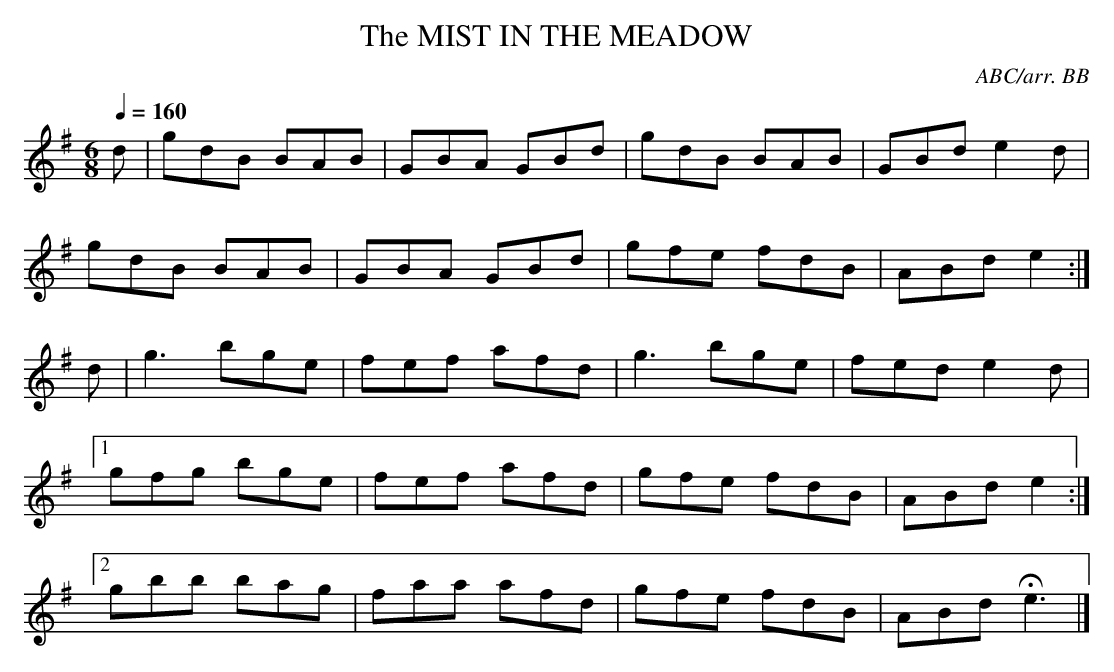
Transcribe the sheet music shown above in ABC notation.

X:1
T:MIST IN THE MEADOW, The
C:ABC/arr. BB
Q:1/4=160
M:6/8
L:1/8
K:G
d|gdB BAB|GBA GBd|gdB BAB|GBd e2 d|
gdB BAB|GBA GBd|gfe fdB|ABd e2:|
d|g3 bge|fef afd|g3 bge|fed e2 d|
[1 gfg bge|fef afd|gfe fdB|ABd e2:|
[2 gbb bag|faa afd|gfe fdB|ABd He3|]
